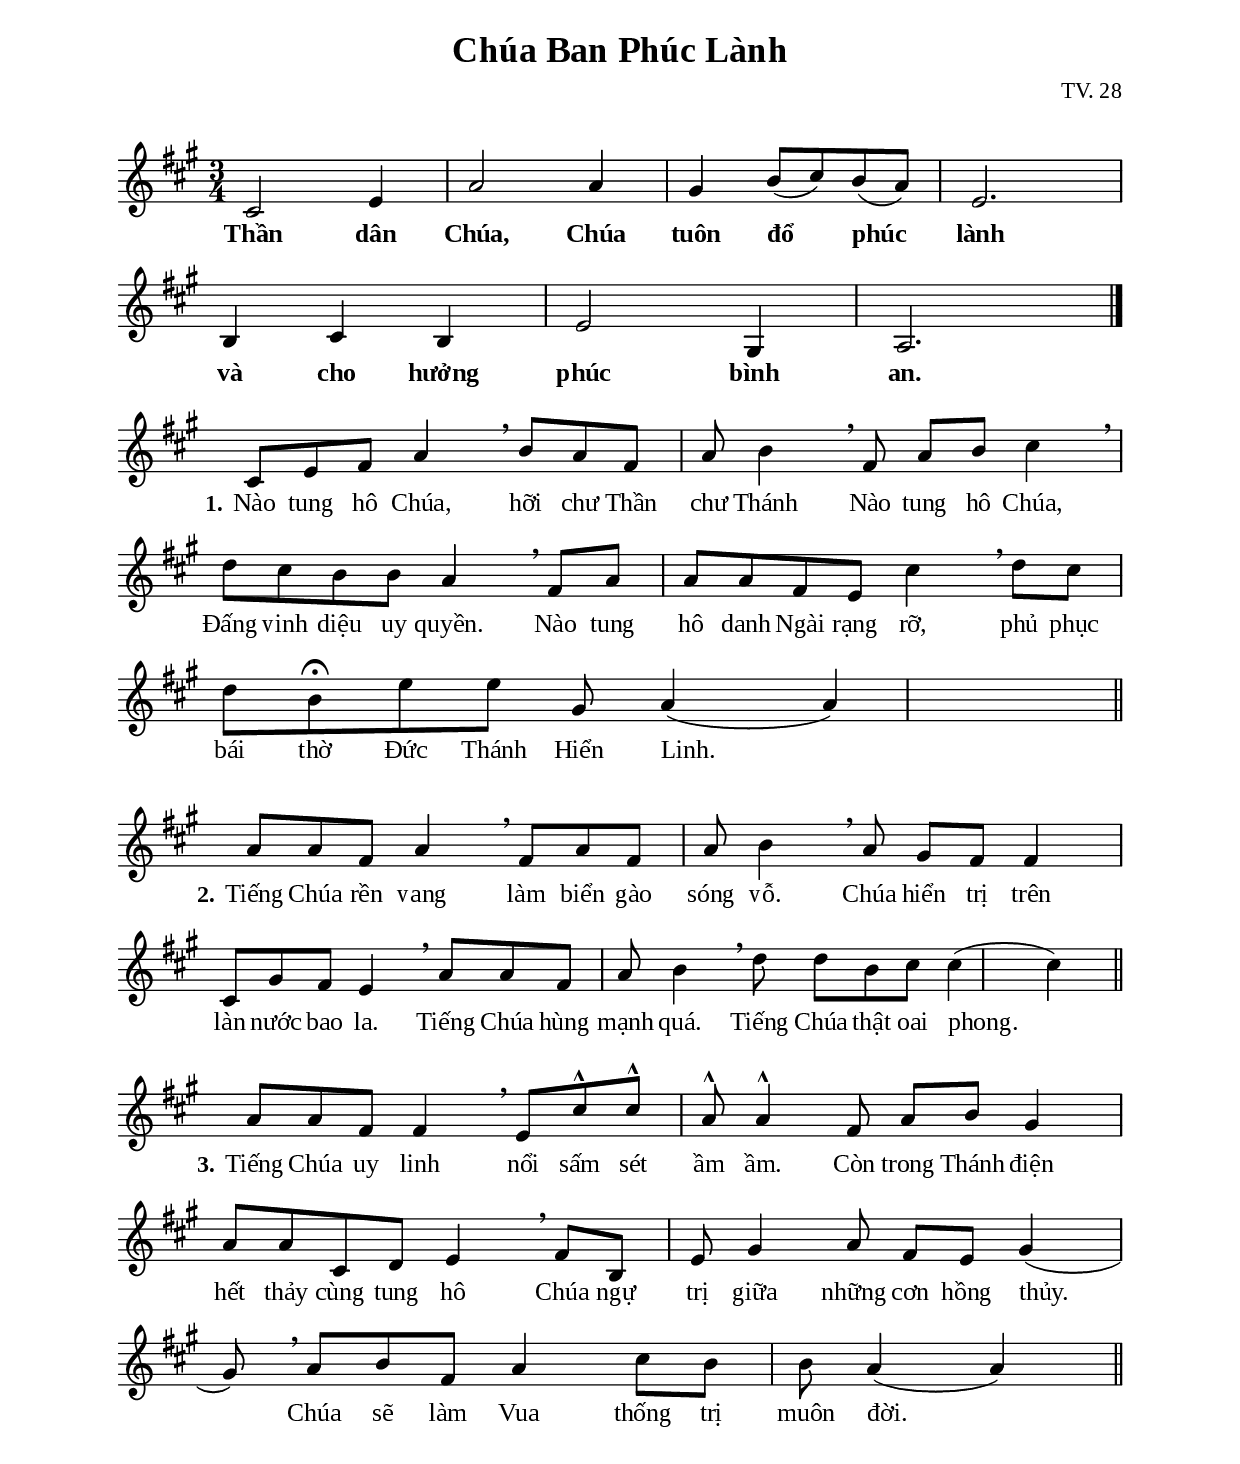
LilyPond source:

% Cài đặt chung
\version "2.20.0"
\include "english.ly"

\header {
  title = "Chúa Ban Phúc Lành"
  composer = "TV. 28"
  arranger = " "
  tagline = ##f
}

global = {
  \key a \major
  \time 3/4
}

\paper {
  #(set-paper-size "a4")
  top-margin = 20\mm
  bottom-margin = 15\mm
  left-margin = 20\mm
  right-margin = 20\mm
  indent = #0
  #(define fonts
	 (make-pango-font-tree "Liberation Serif"
	 		       "Liberation Serif"
			       "Liberation Serif"
			       (/ 20 20)))
}

% Nhạc điệp khúc
nhacDiepKhuc= \relative c' {
  \override Lyrics.LyricSpace.minimum-distance = #4.0
  \override Score.BarNumber.break-visibility = ##(#f #f #f)
  cs2 e4 |
  a2 a4 |
  gs4 b8 (cs) b (a) |
  e2. |
  b4 cs b |
  e2 gs,4 |
  a2. \bar "|."
}

% Nhạc phiên khúc
nhacPhienKhucMot = \relative c' {
  \set Score.barAlways = ##t
  \set Score.defaultBarType = ""
  \override Score.BarNumber.break-visibility = ##(#f #f #f)
  cs8 e fs a4 \breathe
  b8 a fs a b4 \breathe
  fs8 a b cs4 \breathe
  d8 cs b b a4 \breathe
  fs8 a a a fs e cs'4 \breathe
  d8 cs d b \fermata
  e e gs, a4 (a) \bar "||"
}

nhacPhienKhucHai = \relative c'' {
  \set Score.barAlways = ##t
  \set Score.defaultBarType = ""
  \override Score.BarNumber.break-visibility = ##(#f #f #f)
  a8 a fs a4 \breathe
  fs8 a fs a b4 \breathe
  a8 gs fs fs4 cs8 gs' fs e4 \breathe
  a8 a fs a b4 \breathe
  d8 d b cs cs4 (cs) \bar "||"
}

nhacPhienKhucBa = \relative c'' {
  \set Score.barAlways = ##t
  \set Score.defaultBarType = ""
  \override Score.BarNumber.break-visibility = ##(#f #f #f)
  a8 a fs fs4 \breathe
  e8 cs'^^ cs^^ a^^ a4^^
  fs8 a b gs4 a8 a cs, d e4 \breathe
  fs8 b, e gs4 a8 fs e gs4 (gs8) \breathe
  a b fs a4 cs8 b b a4 (a) \bar "||"
}

% Lời điệp khúc
loiDiepKhuc = \lyricmode {
  \override Lyrics.LyricText.font-series = #'bold
  Thần dân Chúa, Chúa tuôn đổ phúc lành
  và cho hưởng phúc bình an.
}

% Lời phiên khúc
loiPhienKhucMot = \lyricmode {
  \set stanza = #"1."
  Nào tung hô Chúa, hỡi chư Thần chư Thánh
  Nào tung hô Chúa, Đấng vinh diệu uy quyền.
  Nào tung hô danh Ngài rạng rỡ,
  phủ phục bái thờ Đức Thánh Hiển Linh.
}

loiPhienKhucHai = \lyricmode {
  \set stanza = #"2."
  Tiếng Chúa rền vang làm biển gào sóng vỗ.
  Chúa hiển trị trên làn nước bao la.
  Tiếng Chúa hùng mạnh quá.
  Tiếng Chúa thật oai phong.
}

loiPhienKhucBa = \lyricmode {
  \set stanza = #"3."
  Tiếng Chúa uy linh nổi sấm sét ầm ầm.
  Còn trong Thánh điện hết thảy cùng tung hô
  Chúa ngự trị giữa những cơn hồng thủy.
  Chúa sẽ làm Vua thống trị muôn đời.
}


% Dàn trang
\score {
  \new ChoirStaff <<
    \new Staff = chorus \with {
        \consists "Merge_rests_engraver"
      }
      <<
      \new Voice = "sopranos" {
        \global \stemUp \nhacDiepKhuc
      }
    >>
    \new Lyrics = basses
    \context Lyrics = basses \lyricsto sopranos \loiDiepKhuc
  >>
}

\score {
  \new ChoirStaff <<
    \new Staff = verses <<
      \override Staff.TimeSignature.transparent = ##t
      \new Voice = "verse" {
        \key a \major \stemNeutral \nhacPhienKhucMot
      }
    >>
    \new Lyrics \lyricsto verse \loiPhienKhucMot
  >>
}

\score {
  \new ChoirStaff <<
    \new Staff = verses <<
      \override Staff.TimeSignature.transparent = ##t
      \new Voice = "verse" {
        \key a \major \stemNeutral \nhacPhienKhucHai
      }
    >>
    \new Lyrics \lyricsto verse \loiPhienKhucHai
  >>
}

\score {
  \new ChoirStaff <<
    \new Staff = verses <<
      \override Staff.TimeSignature.transparent = ##t
      \new Voice = "verse" {
        \key a \major \stemNeutral \nhacPhienKhucBa
      }
    >>
    \new Lyrics \lyricsto verse \loiPhienKhucBa
  >>
}
